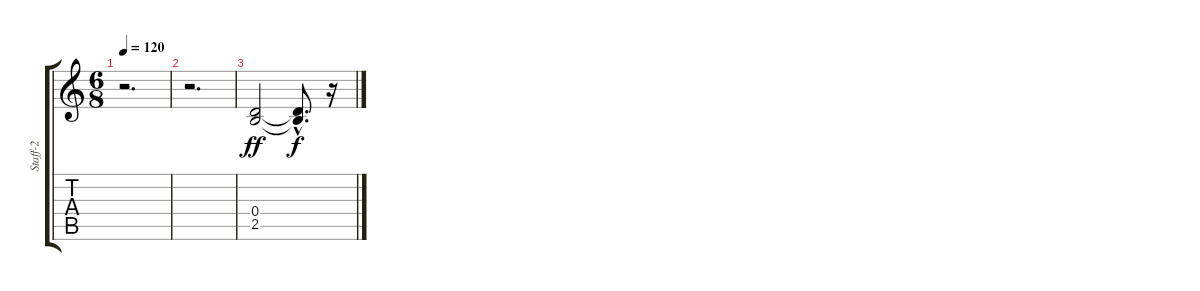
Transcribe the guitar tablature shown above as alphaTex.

\track ("Staff-2" "Staff-2") {instrument acousticguitarnylon}
\staff {score tabs}
\tuning (E4 B3 G3 D3 A2 E2) {hide}
\ts (6 8)
\tempo 120
\clef g2
\ks c
r.2{d dy ff} |
r.2{d} |
(0.4 2.5).2 (0.4{hac t} 2.5{hac t}).8{d dy f} r.16
